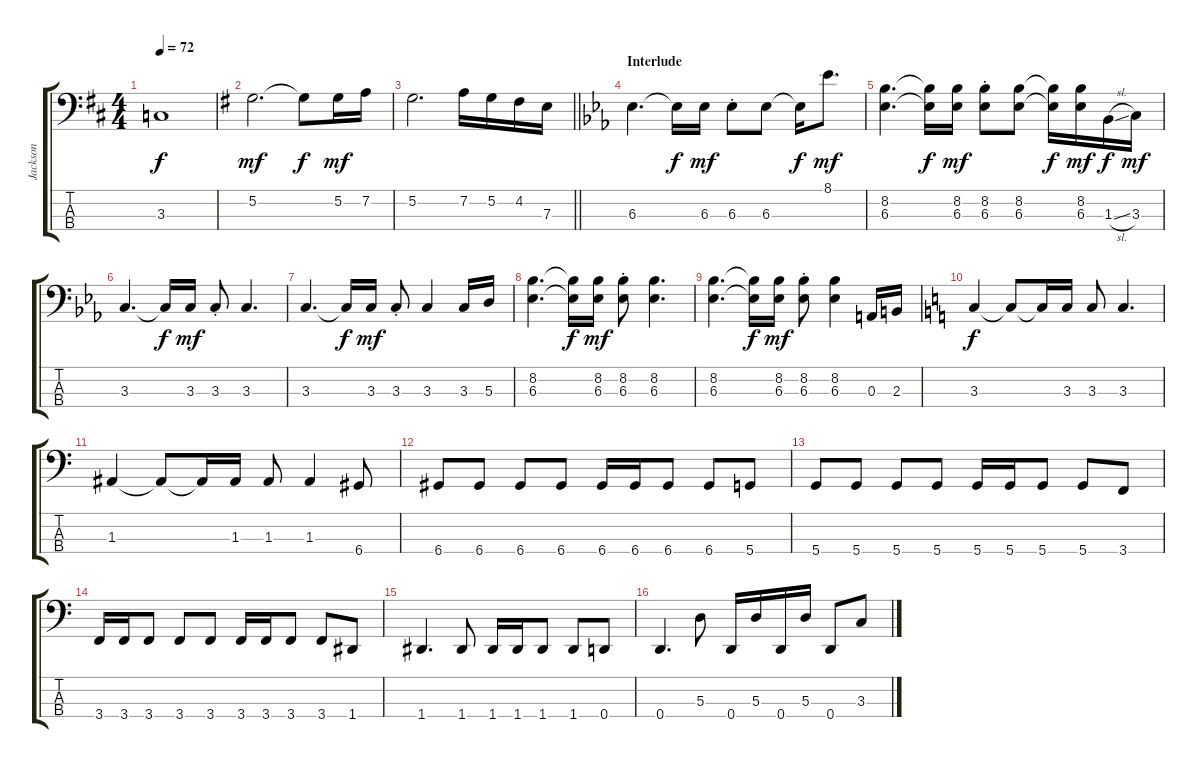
\track ("Jackson" "Jackson") {instrument electricbassfinger}
\staff {score tabs}
\tuning (G2 D2 A1 D1) {hide}
\ts (4 4)
\tempo 72
\clef f4
\ks d
3.3{t}.1{dy f} |
\ks g
5.2.2{d dy mf} 5.2{t}.8{dy f} 5.2.16{dy mf} 7.2.16 |
\barLineRight lightlight
5.2.2{d} 7.2.16 5.2.16 4.2.16 7.3.16 |
\section ("" "Interlude")
\ks eb
6.3.4{d} 6.3{t}.16{dy f} 6.3.16{dy mf} 6.3{st}.8 6.3.8 6.3{t}.16{dy f} 8.1.8{d dy mf} |
(8.2 6.3).4{d} (8.2{t} 6.3{t}).16{dy f} (8.2 6.3).16{dy mf} (8.2{st} 6.3{st}).8 (8.2 6.3).8 (8.2{t} 6.3{t}).16{dy f} (8.2 6.3).16{dy mf} 1.3{sl}.16{dy f} 3.3.16{dy mf} |
3.3.4{d} 3.3{t}.16{dy f} 3.3.16{dy mf} 3.3{st}.8 3.3.4{d} |
3.3.4{d} 3.3{t}.16{dy f} 3.3.16{dy mf} 3.3{st}.8 3.3.4 3.3.16 5.3.16 |
(8.2 6.3).4{d} (8.2{t} 6.3{t}).16{dy f} (8.2 6.3).16{dy mf} (8.2{st} 6.3{st}).8 (8.2 6.3).4{d} |
(8.2 6.3).4{d} (8.2{t} 6.3{t}).16{dy f} (8.2 6.3).16{dy mf} (8.2{st} 6.3{st}).8 (8.2 6.3).4 0.3.16 2.3.16 |
\ks c
3.3.4{dy f} 3.3{t}.8 3.3{t}.16 3.3.16 3.3.8 3.3.4{d} |
1.3.4 1.3{t}.8 1.3{t}.16 1.3.16 1.3.8 1.3.4 6.4.8 |
6.4.8 6.4.8 6.4.8 6.4.8 6.4.16 6.4.16 6.4.8 6.4.8 5.4.8 |
5.4.8 5.4.8 5.4.8 5.4.8 5.4.16 5.4.16 5.4.8 5.4.8 3.4.8 |
3.4.16 3.4.16 3.4.8 3.4.8 3.4.8 3.4.16 3.4.16 3.4.8 3.4.8 1.4.8 |
1.4.4{d} 1.4.8 1.4.16 1.4.16 1.4.8 1.4.8 0.4.8 |
0.4.4{d} 5.3.8 0.4.16 5.3.16 0.4.16 5.3.16 0.4.8 3.3.8
